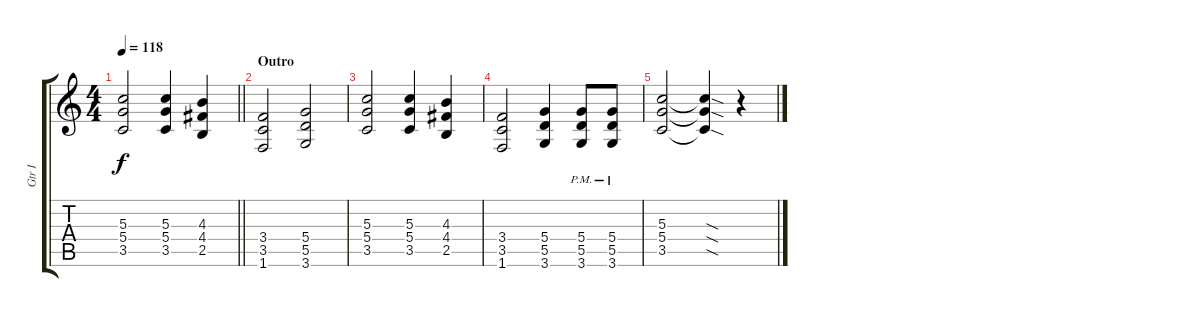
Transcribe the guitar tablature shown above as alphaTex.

\track ("Gtr I" "Gtr I") {instrument overdrivenguitar}
\staff {score tabs}
\tuning (E4 B3 G3 D3 A2 E2) {hide}
\ts (4 4)
\tempo 118
\clef g2
\barLineRight lightlight
\ks c
(5.3 5.4 3.5).2{dy f} (5.3 5.4 3.5).4 (4.3 4.4 2.5).4 |
\section ("" "Outro")
(3.4 3.5 1.6).2 (5.4 5.5 3.6).2 |
(5.3 5.4 3.5).2 (5.3 5.4 3.5).4 (4.3 4.4 2.5).4 |
(3.4 3.5 1.6).2 (5.4 5.5 3.6).4 (5.4{pm} 5.5{pm} 3.6{pm}).8 (5.4{pm} 5.5{pm} 3.6{pm}).8 |
(5.3 5.4 3.5).2 (5.3{sod t} 5.4{sod t} 3.5{sod t}).4 r.4
